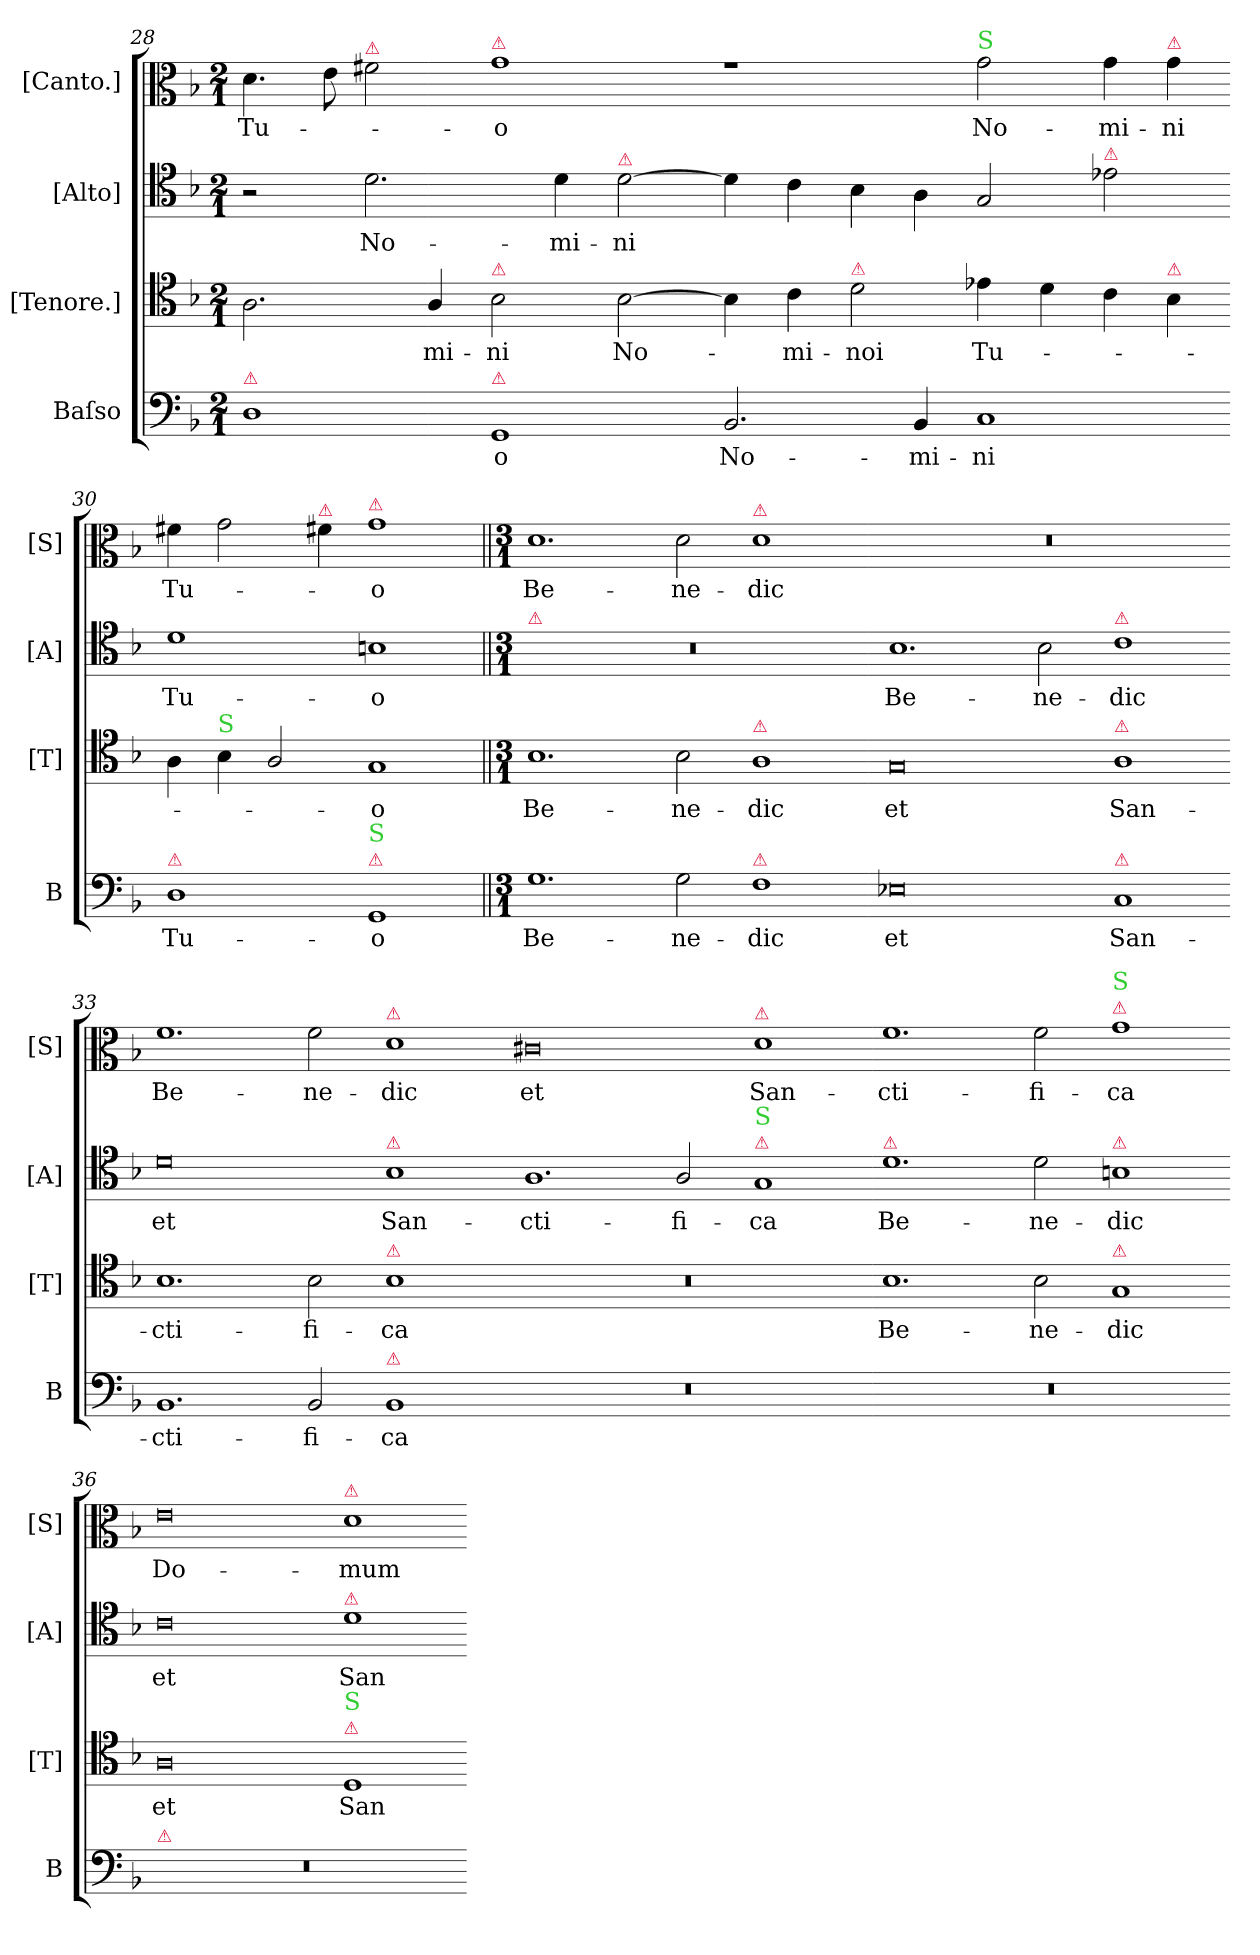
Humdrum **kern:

**kern	**text	**kern	**text	**kern	**text	**kern	**text
*part4	*part4	*part3	*part3	*part2	*part2	*part1	*part1
*staff4	*staff4	*staff3	*staff3	*staff2	*staff2	*staff1	*staff1
*I"Baſso	*	*I"[Tenore.]	*	*I"[Alto]	*	*I"[Canto.]	*
*I'B	*	*I'[T]	*	*I'[A]	*	*I'[S]	*
*clefF4	*	*clefC4	*	*clefC4	*	*clefC3	*
*k[b-]	*	*k[b-]	*	*k[b-]	*	*k[b-]	*
*M2/1	*	*M2/1	*	*M2/1	*	*M2/1	*
=28	=28	=28	=28	=28	=28	=28	=28
!LO:TX:a:color=crimson:t=⚠	!	!	!	!	!	!	!
!	!	!	!	!	!	!	!LO:LY:i
1D	.	2.A	.	2r	.	4.d	Tu-
.	.	.	.	.	.	8e	.
!	!	!	!	!	!	!LO:TX:a:color=crimson:t=⚠	!
.	.	.	.	2.d	No-	2f#X	.
.	.	4A/	-mi-	.	.	.	.
!	!	!	!	!	!	!LO:TX:a:color=crimson:t=⚠	!
!	!	!LO:TX:a:color=crimson:t=⚠	!	!	!	!	!
!LO:TX:a:color=crimson:t=⚠	!	!	!	!	!	!	!
!	!	!	!	!	!	!	!LO:LY:i
1GG	-o	2B-	-ni	.	.	1g	-o
.	.	.	.	4d	-mi-	.	.
!	!	!	!	!LO:TX:a:color=crimson:t=⚠	!	!	!
.	.	[2B-	No-	[2d	-ni	.	.
=29-	=29-	=29-	=29-	=29-	=29-	=29-	=29-
!	!LO:LY:i	!	!	!	!	!	!
2.BB-	No-	4B-]	.	4d!]	.	1rg	.
.	.	4c	-mi-	4c	.	.	.
!	!	!LO:TX:a:color=crimson:t=⚠	!	!	!	!	!
.	.	2d	-noi	4B-	.	.	.
!	!LO:LY:i	!	!	!	!	!	!
4BB-	-mi-	.	.	4A	.	.	.
!	!	!	!	!	!	!LO:TX:a:color=limegreen:t=S	!
!	!LO:LY:i	!	!	!	!	!	!LO:LY:i
1C	-ni	4e-X	Tu-	2G	.	2g	No-
.	.	4d	.	.	.	.	.
!	!	!	!	!LO:TX:a:color=crimson:t=⚠	!	!	!
!	!	!	!	!	!	!	!LO:LY:i
.	.	4c	.	2e-X	.	4g	-mi-
!	!	!	!	!	!	!LO:TX:a:color=crimson:t=⚠	!
!	!	!LO:TX:a:color=crimson:t=⚠	!	!	!	!	!
!	!	!	!	!	!	!	!LO:LY:i
.	.	4B-	.	.	.	4g	-ni
=30-	=30-	=30-	=30-	=30-	=30-	=30-	=30-
!LO:TX:a:color=crimson:t=⚠	!	!	!	!	!	!	!
!	!LO:LY:i	!	!	!	!	!	!LO:LY:i
1D	Tu-	4A	.	1d	Tu-	4f#X	Tu-
!	!	!LO:TX:a:color=limegreen:t=S	!	!	!	!	!
.	.	4B-	.	.	.	2g	.
.	.	2A/	.	.	.	.	.
!	!	!	!	!	!	!LO:TX:a:color=crimson:t=⚠	!
.	.	.	.	.	.	4f#X	.
!	!	!	!	!	!	!LO:TX:a:color=crimson:t=⚠	!
!LO:TX:a:color=crimson:t=⚠	!	!	!	!	!	!	!
!LO:TX:a:color=limegreen:t=S	!	!	!	!	!	!	!
!	!LO:LY:i	!	!	!	!	!	!LO:LY:i
1GG	-o	1G	-o	1Bn	-o	1g	-o
=31||	=31||	=31||	=31||	=31||	=31||	=31||	=31||
*M3/1	*	*M3/1	*	*M3/1	*	*M3/1	*
!	!	!	!	!LO:TX:a:color=crimson:t=⚠	!	!	!
1.G	Be-	1.B-	Be-	0.r	.	1.d	Be-
2G	-ne-	2B-	-ne-	.	.	2d	-ne-
!	!	!	!	!	!	!LO:TX:a:color=crimson:t=⚠	!
!	!	!LO:TX:a:color=crimson:t=⚠	!	!	!	!	!
!LO:TX:a:color=crimson:t=⚠	!	!	!	!	!	!	!
1F	-dic	1A	-dic	.	.	1d	-dic
=32-	=32-	=32-	=32-	=32-	=32-	=32-	=32-
0E-X	et	0G	et	1.B-	Be-	0.r	.
.	.	.	.	2B-	-ne-	.	.
!	!	!	!	!LO:TX:a:color=crimson:t=⚠	!	!	!
!	!	!LO:TX:a:color=crimson:t=⚠	!	!	!	!	!
!LO:TX:a:color=crimson:t=⚠	!	!	!	!	!	!	!
1C	San-	1A	San-	1c	-dic	.	.
=33-	=33-	=33-	=33-	=33-	=33-	=33-	=33-
!	!	!	!	!	!	!	!LO:LY:i
1.BB-	-cti-	1.B-	-cti-	0d	et	1.f	Be-
!	!	!	!	!	!	!	!LO:LY:i
2BB-	-fi-	2B-	-fi-	.	.	2f	-ne-
!	!	!	!	!	!	!LO:TX:a:color=crimson:t=⚠	!
!	!	!	!	!LO:TX:a:color=crimson:t=⚠	!	!	!
!	!	!LO:TX:a:color=crimson:t=⚠	!	!	!	!	!
!LO:TX:a:color=crimson:t=⚠	!	!	!	!	!	!	!
!	!	!	!	!	!	!	!LO:LY:i
1BB-	-ca	1B-	-ca	1B-	San-	1d	-dic
=34-	=34-	=34-	=34-	=34-	=34-	=34-	=34-
0.r	.	0.r	.	1.A	-cti-	0c#X	et
.	.	.	.	2A/	-fi-	.	.
!	!	!	!	!	!	!LO:TX:a:color=crimson:t=⚠	!
!	!	!	!	!LO:TX:a:color=crimson:t=⚠	!	!	!
!	!	!	!	!LO:TX:a:color=limegreen:t=S	!	!	!
.	.	.	.	1G	-ca	1d	San-
=35-	=35-	=35-	=35-	=35-	=35-	=35-	=35-
!	!	!	!	!LO:TX:a:color=crimson:t=⚠	!	!	!
!	!	!	!LO:LY:i	!	!LO:LY:i	!	!
0.r	.	1.B-	Be-	1.d	Be-	1.f	-cti-
!	!	!	!LO:LY:i	!	!LO:LY:i	!	!
.	.	2B-	-ne-	2d	-ne-	2f	-fi-
!	!	!	!	!	!	!LO:TX:a:color=crimson:t=⚠	!
!	!	!	!	!	!	!LO:TX:a:color=limegreen:t=S	!
!	!	!	!	!LO:TX:a:color=crimson:t=⚠	!	!	!
!	!	!LO:TX:a:color=crimson:t=⚠	!	!	!	!	!
!	!	!	!LO:LY:i	!	!LO:LY:i	!	!
.	.	1G	-dic	1Bn	-dic	1g	-ca
=36-	=36-	=36-	=36-	=36-	=36-	=36-	=36-
!LO:TX:a:color=crimson:t=⚠	!	!	!	!	!	!	!
!	!	!	!LO:LY:i	!	!LO:LY:i	!	!
0.r	.	0A	et	0c	et	0e	Do-
!	!	!	!	!	!	!LO:TX:a:color=crimson:t=⚠	!
!	!	!	!	!LO:TX:a:color=crimson:t=⚠	!	!	!
!	!	!LO:TX:a:color=crimson:t=⚠	!	!	!	!	!
!	!	!LO:TX:a:color=limegreen:t=S	!	!	!	!	!
!	!	!	!LO:LY:i	!	!LO:LY:i	!	!
.	.	1D	San-	1d	San-	1d	-mum
=-	=-	=-	=-	=-	=-	=-	=-
*-	*-	*-	*-	*-	*-	*-	*-
